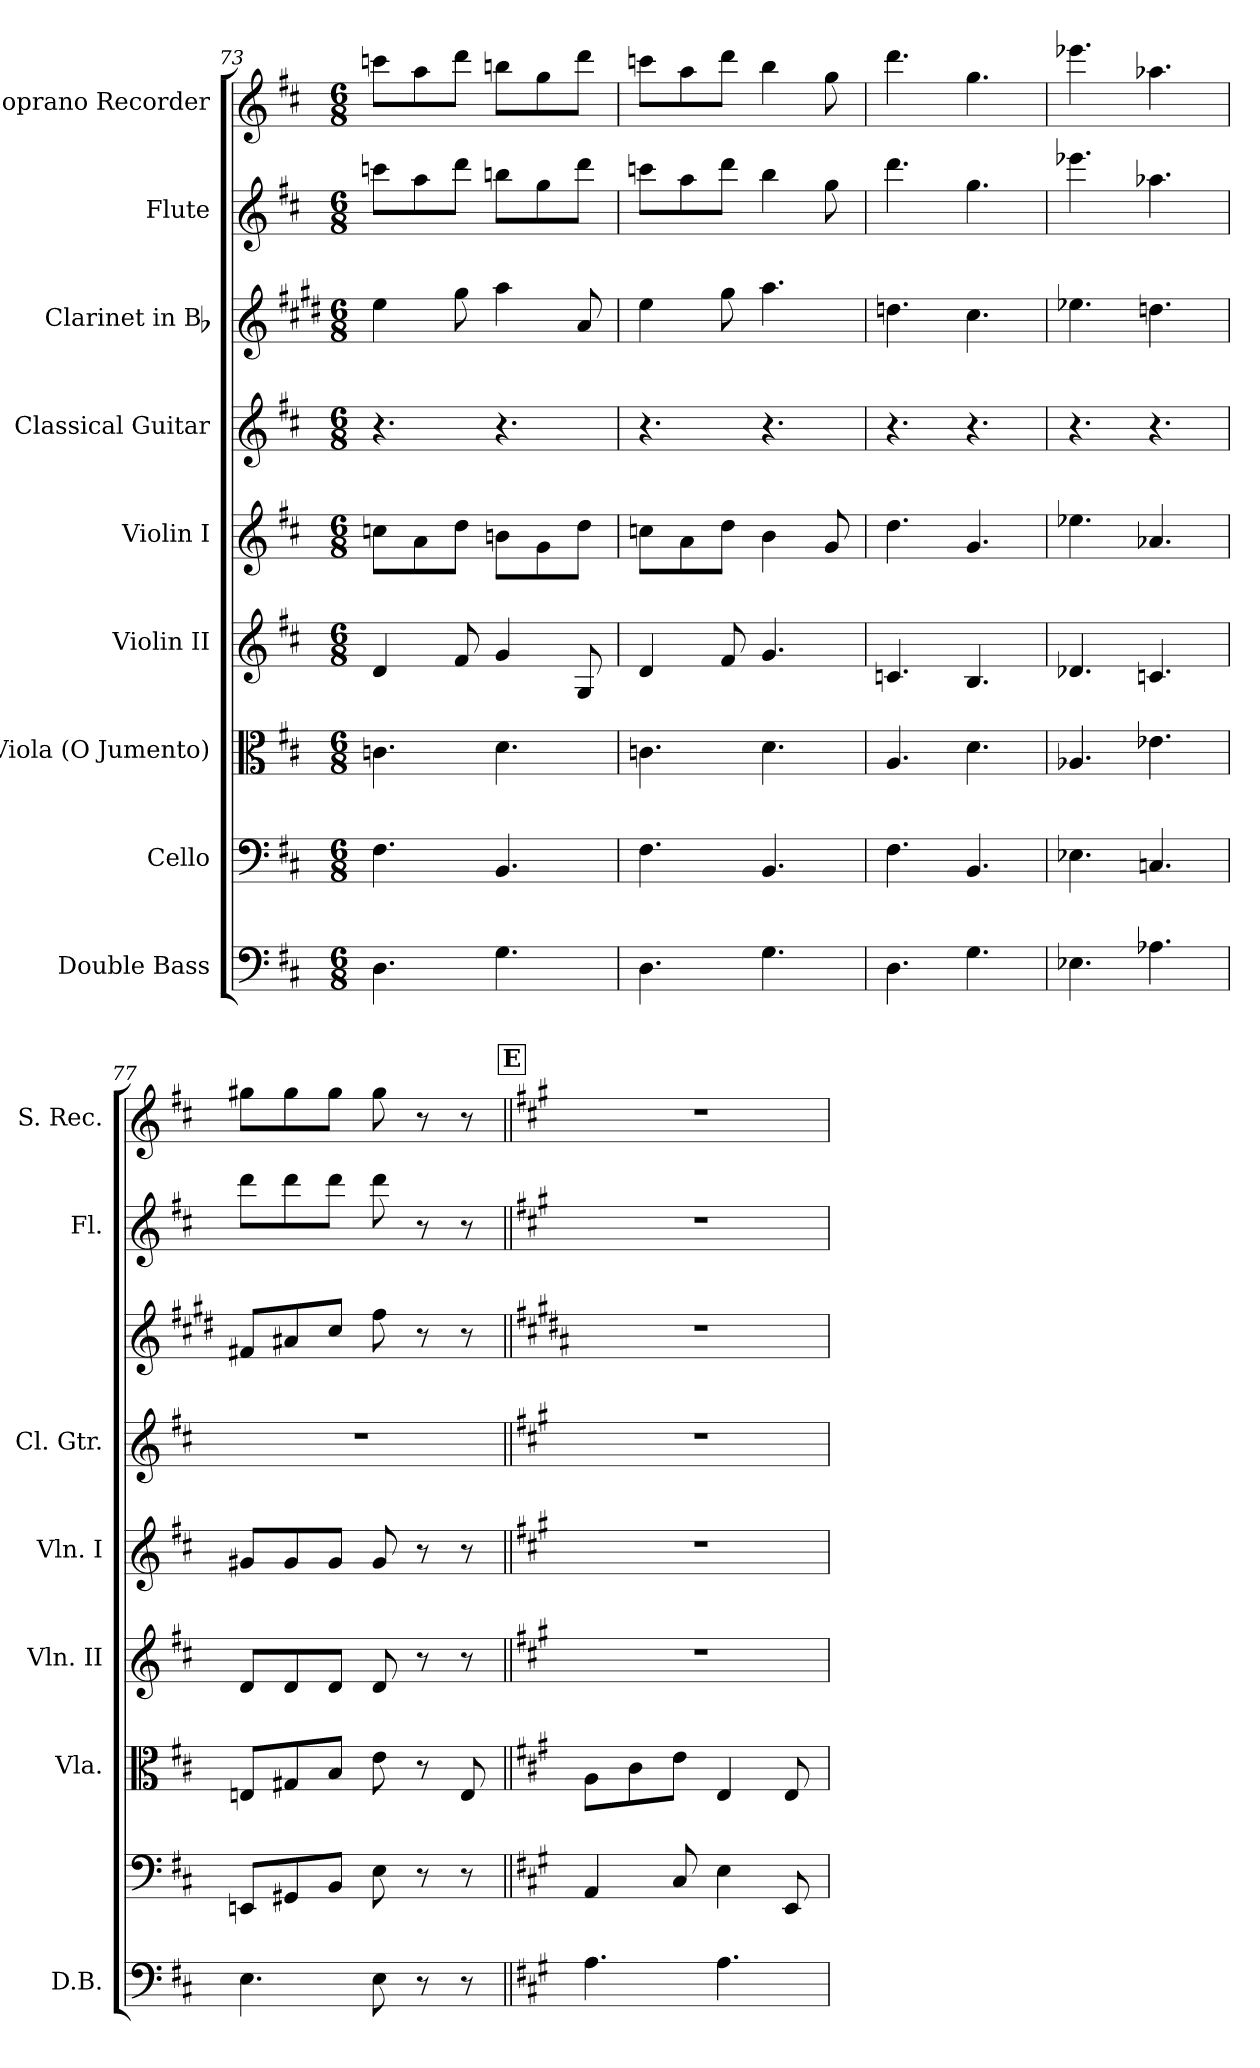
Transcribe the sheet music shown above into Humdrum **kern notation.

**kern	**kern	**kern	**kern	**kern	**kern	**kern	**kern	**kern
*part9	*part8	*part7	*part6	*part5	*part4	*part3	*part2	*part1
*staff9	*staff8	*staff7	*staff6	*staff5	*staff4	*staff3	*staff2	*staff1
*I"Double Bass	*I"Cello	*I"Viola (O Jumento)	*I"Violin II	*I"Violin I	*I"Classical Guitar	*I"Clarinet in Bb	*I"Flute	*I"Soprano Recorder
*I'D.B.	*	*I'Vla.	*I'Vln. II	*I'Vln. I	*I'Cl. Gtr.	*	*I'Fl.	*I'S. Rec.
*clefF4	*clefF4	*clefC3	*clefG2	*clefG2	*clefG2	*clefG2	*clefG2	*clefG2
*ITrd7c12	*	*	*	*	*ITrd7c12	*ITrd1c2	*	*ITrd-7c-12
*k[f#c#]	*k[f#c#]	*k[f#c#]	*k[f#c#]	*k[f#c#]	*k[f#c#]	*k[f#c#]	*k[f#c#]	*k[f#c#]
*D:	*D:	*D:	*D:	*D:	*D:	*D:	*D:	*D:
*M6/8	*M6/8	*M6/8	*M6/8	*M6/8	*M6/8	*M6/8	*M6/8	*M6/8
=73	=73	=73	=73	=73	=73	=73	=73	=73
4.DD\	4.F#\	4.cn\	4d/	8ccn\L	4.r	4dd\	8cccn\L	8ccccn\L
.	.	.	.	8a\	.	.	8aa\	8aaa\
.	.	.	8f#i/	8dd\J	.	8ff#i\	8ddd\J	8dddd\J
4.GG\	4.BB/	4.d\	4g/	8bni\L	4.r	4gg\	8bbni\L	8bbbni\L
.	.	.	.	8g\	.	.	8gg\	8ggg\
.	.	.	8G/	8dd\J	.	8g/	8ddd\J	8dddd\J
=74	=74	=74	=74	=74	=74	=74	=74	=74
4.DD\	4.F#\	4.cn\	4d/	8ccn\L	4.r	4dd\	8cccn\L	8ccccn\L
.	.	.	.	8a\	.	.	8aa\	8aaa\
.	.	.	8f#i/	8dd\J	.	8ff#i\	8ddd\J	8dddd\J
4.GG\	4.BB/	4.d\	4.g/	4b\	4.r	4.gg\	4bb\	4bbb\
.	.	.	.	8g/	.	.	8gg\	8ggg\
!!LO:PB:g=z
=75	=75	=75	=75	=75	=75	=75	=75	=75
4.DD\	4.F#\	4.A/	4.cn/	4.dd\	4.r	4.ccn\	4.ddd\	4.dddd\
4.GG\	4.BB/	4.d\	4.B/	4.g/	4.r	4.b\	4.gg\	4.ggg\
=76	=76	=76	=76	=76	=76	=76	=76	=76
4.EE-X\	4.E-X\	4.A-X/	4.d-X/	4.ee-X\	4.r	4.dd-X\	4.eee-X\	4.eeee-X\
4.AA-X\	4.Cn/	4.e-X\	4.cn/	4.a-X/	4.r	4.ccn\	4.aa-X\	4.aaa-X\
=77	=77	=77	=77	=77	=77	=77	=77	=77
4.EE\	8EEni/L	8Eni/L	8d/L	8g#X/L	2.r	8en/L	8ddd\L	8ggg#X\L
.	8GG#X/	8G#X/	8d/	8g#/	.	8g#X/	8ddd\	8ggg#\
.	8BB/J	8B/J	8d/J	8g#/J	.	8b/J	8ddd\J	8ggg#\J
8EE\	8E\	8e\	8d/	8g#/	.	8ee\	8ddd\	8ggg#\
8r	8r	8r	8r	8r	.	8r	8r	8r
8r	8r	8E/	8r	8r	.	8r	8r	8r
!!LO:REH:place=s1:a:B:fs=12:t=E
=78||	=78||	=78||	=78||	=78||	=78||	=78||	=78||	=78||
*k[f#c#g#]	*k[f#c#g#]	*k[f#c#g#]	*k[f#c#g#]	*k[f#c#g#]	*k[f#c#g#]	*k[f#c#g#]	*k[f#c#g#]	*k[f#c#g#]
*A:	*A:	*A:	*A:	*A:	*A:	*A:	*A:	*A:
4.AA\	4AA/	8A\L	2.r	2.r	2.r	2.r	2.r	2.r
.	.	8c#\	.	.	.	.	.	.
.	8C#/	8e\J	.	.	.	.	.	.
4.AA\	4E\	4E/	.	.	.	.	.	.
.	8EE/	8E/	.	.	.	.	.	.
=	=	=	=	=	=	=	=	=
*-	*-	*-	*-	*-	*-	*-	*-	*-
